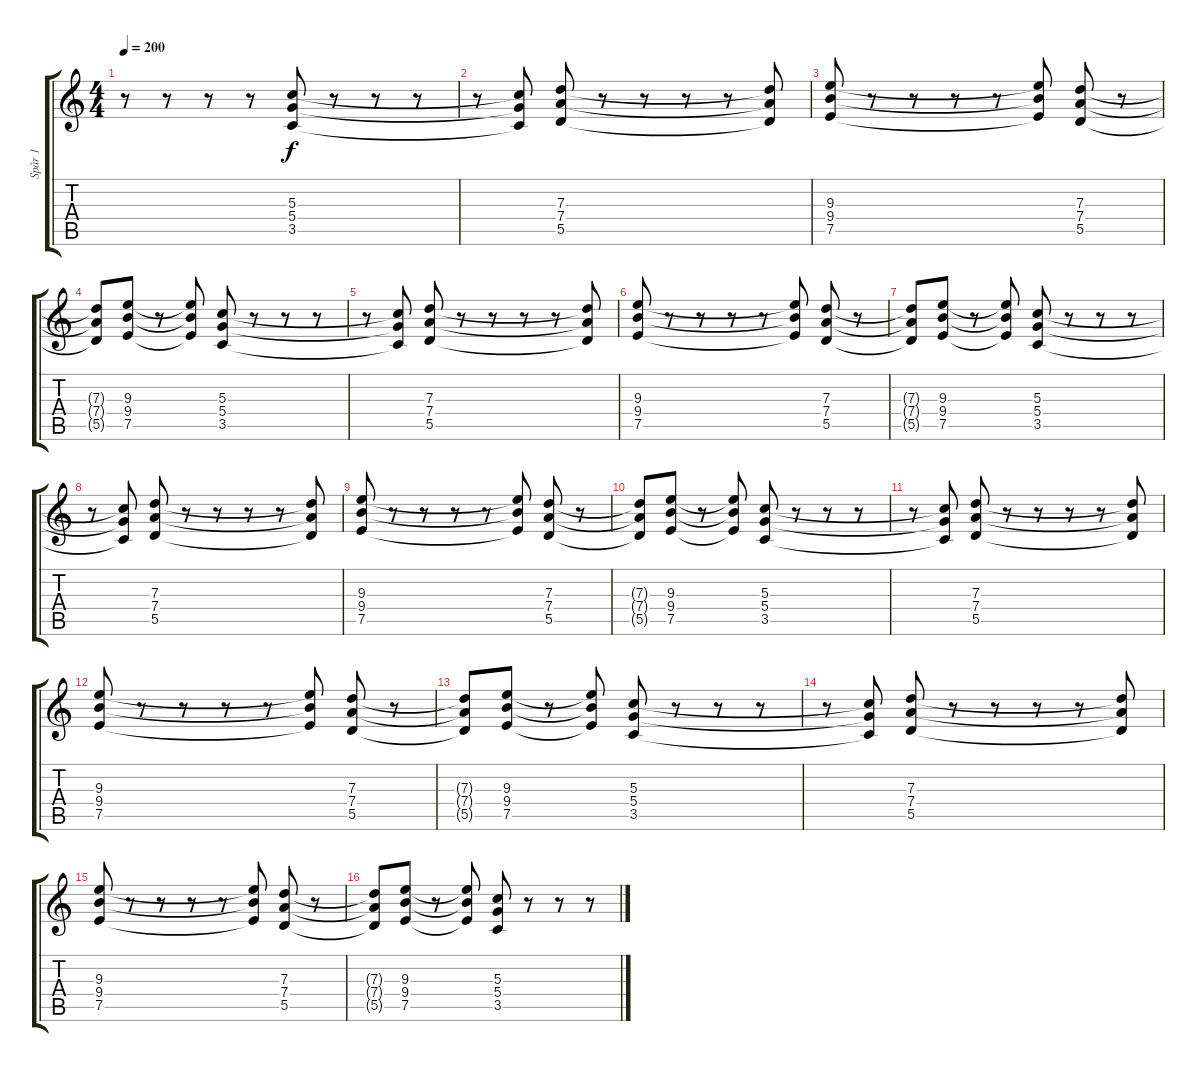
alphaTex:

\track ("Spår 1" "Spår 1") {instrument overdrivenguitar}
\staff {score tabs}
\tuning (E4 B3 G3 D3 A2 E2) {hide}
\ts (4 4)
\tempo 200
\clef g2
\ks c
r.8{dy f} r.8 r.8 r.8 (5.3 5.4 3.5).8 r.8 r.8 r.8 |
r.8 (5.3{t} 5.4{t} 3.5{t}).8 (7.3 7.4 5.5).8 r.8 r.8 r.8 r.8 (7.3{t} 7.4{t} 5.5{t}).8 |
(9.3 9.4 7.5).8 r.8 r.8 r.8 r.8 (9.3{t} 9.4{t} 7.5{t}).8 (7.3 7.4 5.5).8 r.8 |
(7.3{t} 7.4{t} 5.5{t}).8 (9.3 9.4 7.5).8 r.8 (9.3{t} 9.4{t} 7.5{t}).8 (5.3 5.4 3.5).8 r.8 r.8 r.8 |
r.8 (5.3{t} 5.4{t} 3.5{t}).8 (7.3 7.4 5.5).8 r.8 r.8 r.8 r.8 (7.3{t} 7.4{t} 5.5{t}).8 |
(9.3 9.4 7.5).8 r.8 r.8 r.8 r.8 (9.3{t} 9.4{t} 7.5{t}).8 (7.3 7.4 5.5).8 r.8 |
(7.3{t} 7.4{t} 5.5{t}).8 (9.3 9.4 7.5).8 r.8 (9.3{t} 9.4{t} 7.5{t}).8 (5.3 5.4 3.5).8 r.8 r.8 r.8 |
r.8 (5.3{t} 5.4{t} 3.5{t}).8 (7.3 7.4 5.5).8 r.8 r.8 r.8 r.8 (7.3{t} 7.4{t} 5.5{t}).8 |
(9.3 9.4 7.5).8 r.8 r.8 r.8 r.8 (9.3{t} 9.4{t} 7.5{t}).8 (7.3 7.4 5.5).8 r.8 |
(7.3{t} 7.4{t} 5.5{t}).8 (9.3 9.4 7.5).8 r.8 (9.3{t} 9.4{t} 7.5{t}).8 (5.3 5.4 3.5).8 r.8 r.8 r.8 |
r.8 (5.3{t} 5.4{t} 3.5{t}).8 (7.3 7.4 5.5).8 r.8 r.8 r.8 r.8 (7.3{t} 7.4{t} 5.5{t}).8 |
(9.3 9.4 7.5).8 r.8 r.8 r.8 r.8 (9.3{t} 9.4{t} 7.5{t}).8 (7.3 7.4 5.5).8 r.8 |
(7.3{t} 7.4{t} 5.5{t}).8 (9.3 9.4 7.5).8 r.8 (9.3{t} 9.4{t} 7.5{t}).8 (5.3 5.4 3.5).8 r.8 r.8 r.8 |
r.8 (5.3{t} 5.4{t} 3.5{t}).8 (7.3 7.4 5.5).8 r.8 r.8 r.8 r.8 (7.3{t} 7.4{t} 5.5{t}).8 |
(9.3 9.4 7.5).8 r.8 r.8 r.8 r.8 (9.3{t} 9.4{t} 7.5{t}).8 (7.3 7.4 5.5).8 r.8 |
(7.3{t} 7.4{t} 5.5{t}).8 (9.3 9.4 7.5).8 r.8 (9.3{t} 9.4{t} 7.5{t}).8 (5.3 5.4 3.5).8 r.8 r.8 r.8
